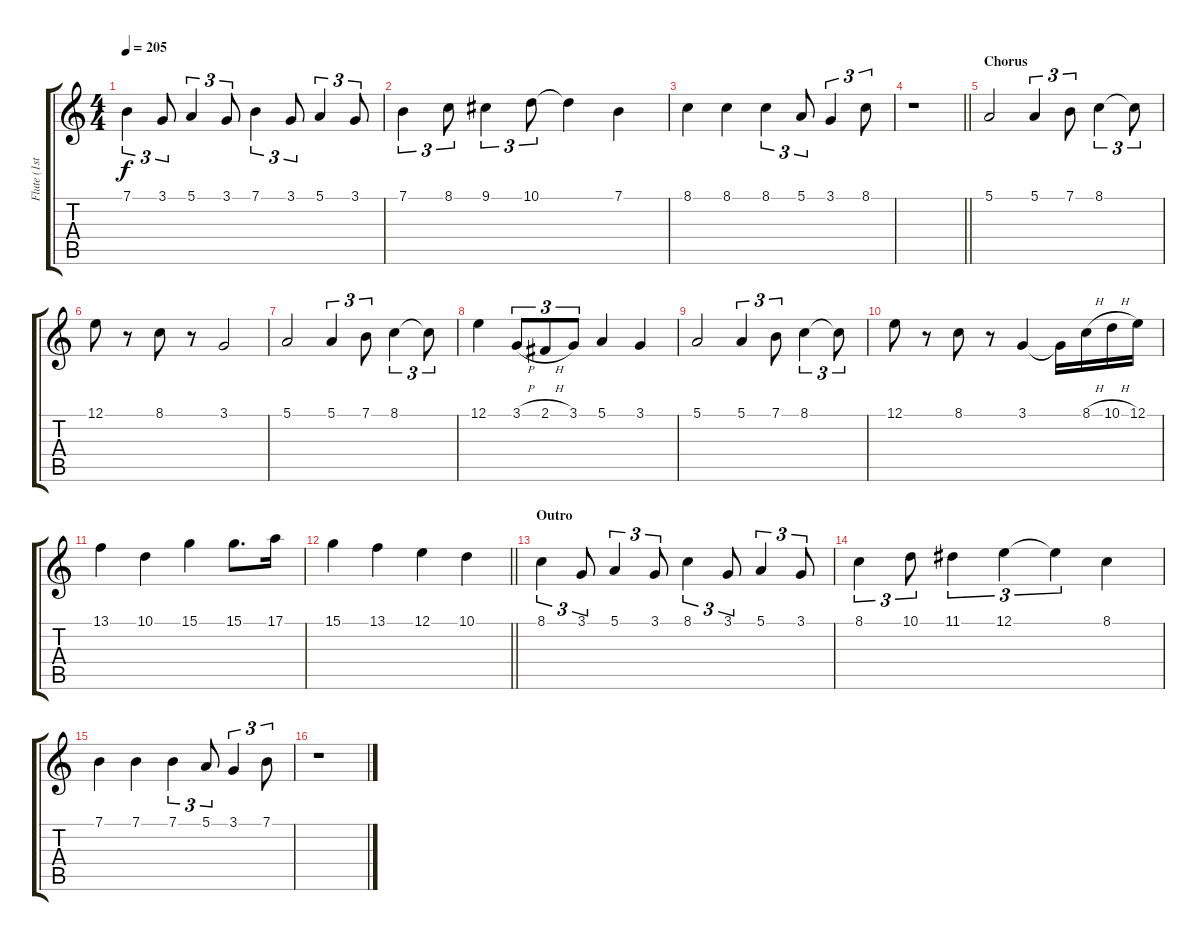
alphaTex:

\track ("Flute (1st)" "Flute (1st") {instrument flute}
\staff {score tabs}
\tuning (E4 B3 G3 D3 A2 E2) {hide}
\ts (4 4)
\tempo 205
\clef g2
\ks c
7.1.4{tu (3 2) dy f} 3.1.8{tu (3 2)} 5.1.4{tu (3 2)} 3.1.8{tu (3 2)} 7.1.4{tu (3 2)} 3.1.8{tu (3 2)} 5.1.4{tu (3 2)} 3.1.8{tu (3 2)} |
7.1.4{tu (3 2)} 8.1.8{tu (3 2)} 9.1.4{tu (3 2)} 10.1.8{tu (3 2)} 10.1{t}.4 7.1.4 |
8.1.4 8.1.4 8.1.4{tu (3 2)} 5.1.8{tu (3 2)} 3.1.4{tu (3 2)} 8.1.8{tu (3 2)} |
\barLineRight lightlight
r.1 |
\section ("" "Chorus")
5.1.2 5.1.4{tu (3 2)} 7.1.8{tu (3 2)} 8.1.4{tu (3 2)} 8.1{t}.8{tu (3 2)} |
12.1.8 r.8 8.1.8 r.8 3.1.2 |
5.1.2 5.1.4{tu (3 2)} 7.1.8{tu (3 2)} 8.1.4{tu (3 2)} 8.1{t}.8{tu (3 2)} |
12.1.4 3.1{h}.8{tu (3 2)} 2.1{h}.8{tu (3 2)} 3.1.8{tu (3 2)} 5.1.4 3.1.4 |
5.1.2 5.1.4{tu (3 2)} 7.1.8{tu (3 2)} 8.1.4{tu (3 2)} 8.1{t}.8{tu (3 2)} |
12.1.8 r.8 8.1.8 r.8 3.1.4 3.1{t}.16 8.1{h}.16 10.1{h}.16 12.1.16 |
13.1.4 10.1.4 15.1.4 15.1.8{d} 17.1.16 |
\barLineRight lightlight
15.1.4 13.1.4 12.1.4 10.1.4 |
\section ("" "Outro")
8.1.4{tu (3 2)} 3.1.8{tu (3 2)} 5.1.4{tu (3 2)} 3.1.8{tu (3 2)} 8.1.4{tu (3 2)} 3.1.8{tu (3 2)} 5.1.4{tu (3 2)} 3.1.8{tu (3 2)} |
8.1.4{tu (3 2)} 10.1.8{tu (3 2)} 11.1.4{tu (3 2)} 12.1.4{tu (3 2)} 12.1{t}.4{tu (3 2)} 8.1.4 |
7.1.4 7.1.4 7.1.4{tu (3 2)} 5.1.8{tu (3 2)} 3.1.4{tu (3 2)} 7.1.8{tu (3 2)} |
r.1
